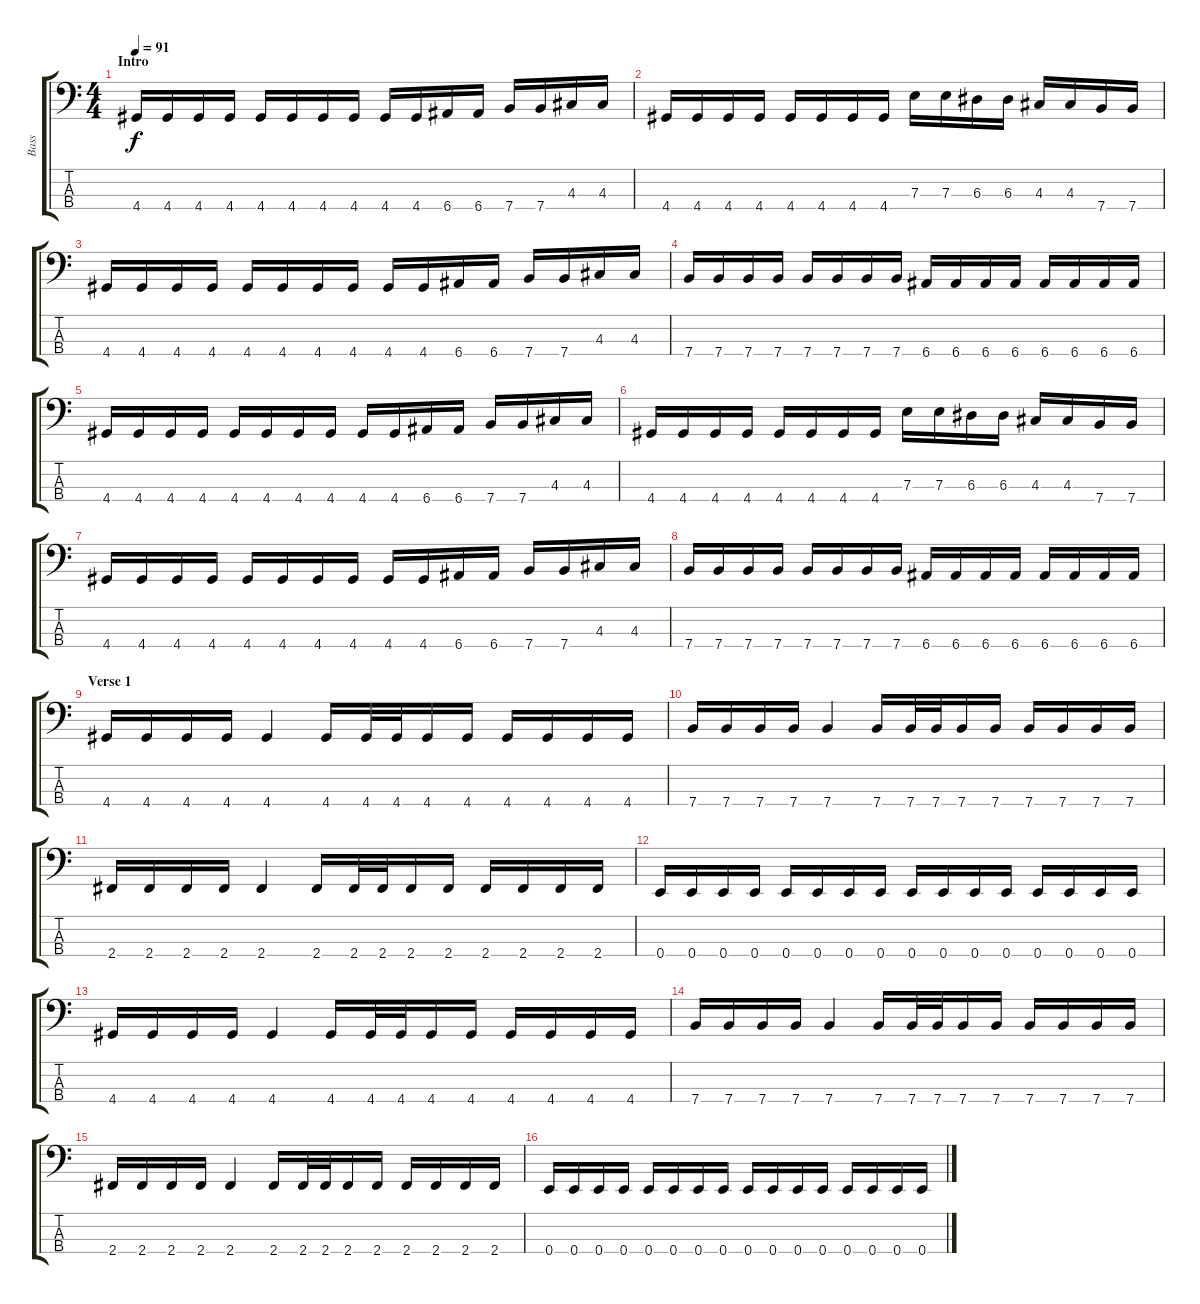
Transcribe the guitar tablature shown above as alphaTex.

\track ("Bass" "Bass") {instrument electricbasspick}
\staff {score tabs}
\tuning (G2 D2 A1 E1) {hide}
\ts (4 4)
\section ("" "Intro")
\tempo 91
\clef f4
\ks c
4.4.16{dy f instrument electricbasspick} 4.4.16 4.4.16 4.4.16 4.4.16 4.4.16 4.4.16 4.4.16 4.4.16 4.4.16 6.4.16 6.4.16 7.4.16 7.4.16 4.3.16 4.3.16 |
4.4.16 4.4.16 4.4.16 4.4.16 4.4.16 4.4.16 4.4.16 4.4.16 7.3.16 7.3.16 6.3.16 6.3.16 4.3.16 4.3.16 7.4.16 7.4.16 |
4.4.16 4.4.16 4.4.16 4.4.16 4.4.16 4.4.16 4.4.16 4.4.16 4.4.16 4.4.16 6.4.16 6.4.16 7.4.16 7.4.16 4.3.16 4.3.16 |
7.4.16 7.4.16 7.4.16 7.4.16 7.4.16 7.4.16 7.4.16 7.4.16 6.4.16 6.4.16 6.4.16 6.4.16 6.4.16 6.4.16 6.4.16 6.4.16 |
4.4.16 4.4.16 4.4.16 4.4.16 4.4.16 4.4.16 4.4.16 4.4.16 4.4.16 4.4.16 6.4.16 6.4.16 7.4.16 7.4.16 4.3.16 4.3.16 |
4.4.16 4.4.16 4.4.16 4.4.16 4.4.16 4.4.16 4.4.16 4.4.16 7.3.16 7.3.16 6.3.16 6.3.16 4.3.16 4.3.16 7.4.16 7.4.16 |
4.4.16 4.4.16 4.4.16 4.4.16 4.4.16 4.4.16 4.4.16 4.4.16 4.4.16 4.4.16 6.4.16 6.4.16 7.4.16 7.4.16 4.3.16 4.3.16 |
7.4.16 7.4.16 7.4.16 7.4.16 7.4.16 7.4.16 7.4.16 7.4.16 6.4.16 6.4.16 6.4.16 6.4.16 6.4.16 6.4.16 6.4.16 6.4.16 |
\section ("" "Verse 1")
4.4.16 4.4.16 4.4.16 4.4.16 4.4.4 4.4.16 4.4.32 4.4.32 4.4.16 4.4.16 4.4.16 4.4.16 4.4.16 4.4.16 |
7.4.16 7.4.16 7.4.16 7.4.16 7.4.4 7.4.16 7.4.32 7.4.32 7.4.16 7.4.16 7.4.16 7.4.16 7.4.16 7.4.16 |
2.4.16 2.4.16 2.4.16 2.4.16 2.4.4 2.4.16 2.4.32 2.4.32 2.4.16 2.4.16 2.4.16 2.4.16 2.4.16 2.4.16 |
0.4.16 0.4.16 0.4.16 0.4.16 0.4.16 0.4.16 0.4.16 0.4.16 0.4.16 0.4.16 0.4.16 0.4.16 0.4.16 0.4.16 0.4.16 0.4.16 |
4.4.16 4.4.16 4.4.16 4.4.16 4.4.4 4.4.16 4.4.32 4.4.32 4.4.16 4.4.16 4.4.16 4.4.16 4.4.16 4.4.16 |
7.4.16 7.4.16 7.4.16 7.4.16 7.4.4 7.4.16 7.4.32 7.4.32 7.4.16 7.4.16 7.4.16 7.4.16 7.4.16 7.4.16 |
2.4.16 2.4.16 2.4.16 2.4.16 2.4.4 2.4.16 2.4.32 2.4.32 2.4.16 2.4.16 2.4.16 2.4.16 2.4.16 2.4.16 |
0.4.16 0.4.16 0.4.16 0.4.16 0.4.16 0.4.16 0.4.16 0.4.16 0.4.16 0.4.16 0.4.16 0.4.16 0.4.16 0.4.16 0.4.16 0.4.16
